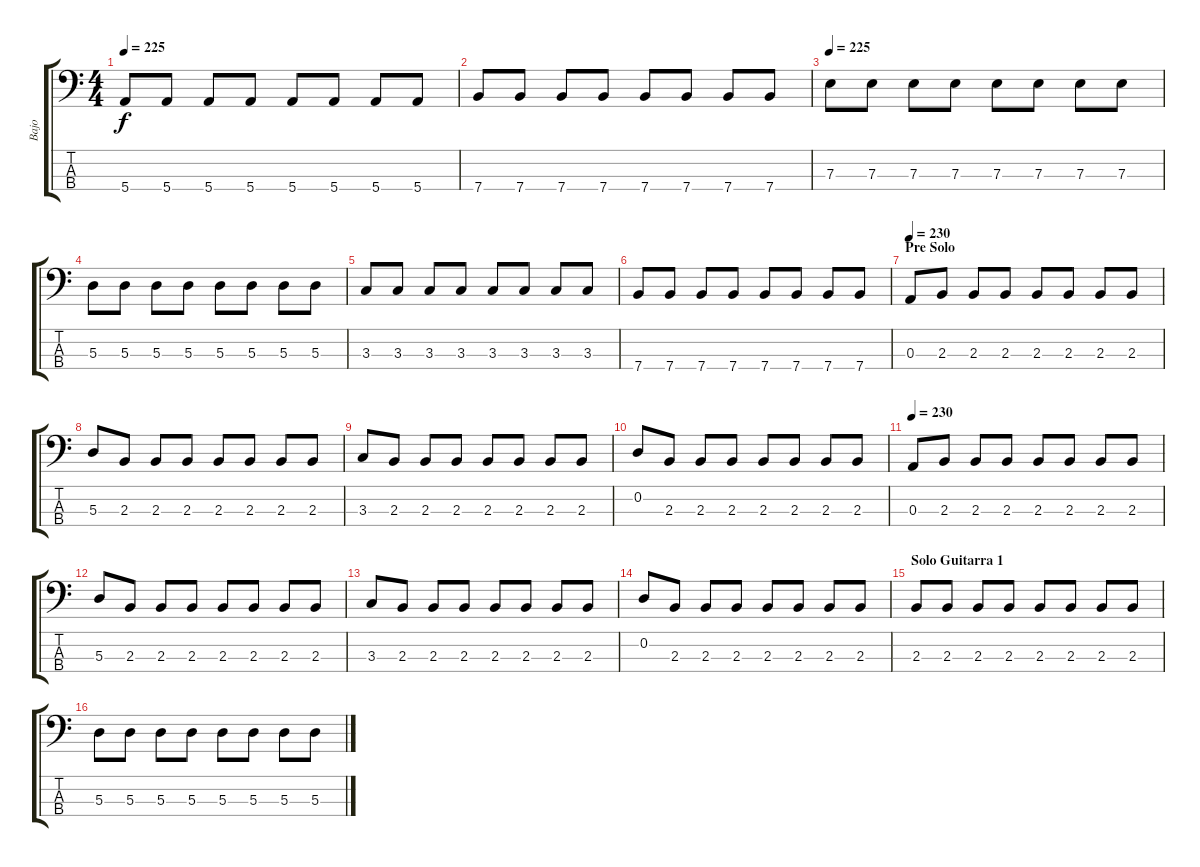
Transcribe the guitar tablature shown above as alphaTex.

\track ("Bajo" "Bajo") {instrument electricbassfinger}
\staff {score tabs}
\tuning (G2 D2 A1 E1) {hide}
\ts (4 4)
\tempo 225
\clef f4
\ks c
5.4.8{dy f} 5.4.8 5.4.8 5.4.8 5.4.8 5.4.8 5.4.8 5.4.8 |
7.4.8 7.4.8 7.4.8 7.4.8 7.4.8 7.4.8 7.4.8 7.4.8 |
\tempo 225
7.3.8 7.3.8 7.3.8 7.3.8 7.3.8 7.3.8 7.3.8 7.3.8 |
5.3.8 5.3.8 5.3.8 5.3.8 5.3.8 5.3.8 5.3.8 5.3.8 |
3.3.8 3.3.8 3.3.8 3.3.8 3.3.8 3.3.8 3.3.8 3.3.8 |
7.4.8 7.4.8 7.4.8 7.4.8 7.4.8 7.4.8 7.4.8 7.4.8 |
\section ("" "Pre Solo")
\tempo 230
0.3.8 2.3.8 2.3.8 2.3.8 2.3.8 2.3.8 2.3.8 2.3.8 |
5.3.8 2.3.8 2.3.8 2.3.8 2.3.8 2.3.8 2.3.8 2.3.8 |
3.3.8 2.3.8 2.3.8 2.3.8 2.3.8 2.3.8 2.3.8 2.3.8 |
0.2.8 2.3.8 2.3.8 2.3.8 2.3.8 2.3.8 2.3.8 2.3.8 |
\tempo 230
0.3.8 2.3.8 2.3.8 2.3.8 2.3.8 2.3.8 2.3.8 2.3.8 |
5.3.8 2.3.8 2.3.8 2.3.8 2.3.8 2.3.8 2.3.8 2.3.8 |
3.3.8 2.3.8 2.3.8 2.3.8 2.3.8 2.3.8 2.3.8 2.3.8 |
0.2.8 2.3.8 2.3.8 2.3.8 2.3.8 2.3.8 2.3.8 2.3.8 |
\section ("" "Solo Guitarra 1")
2.3.8 2.3.8 2.3.8 2.3.8 2.3.8 2.3.8 2.3.8 2.3.8 |
5.3.8 5.3.8 5.3.8 5.3.8 5.3.8 5.3.8 5.3.8 5.3.8
